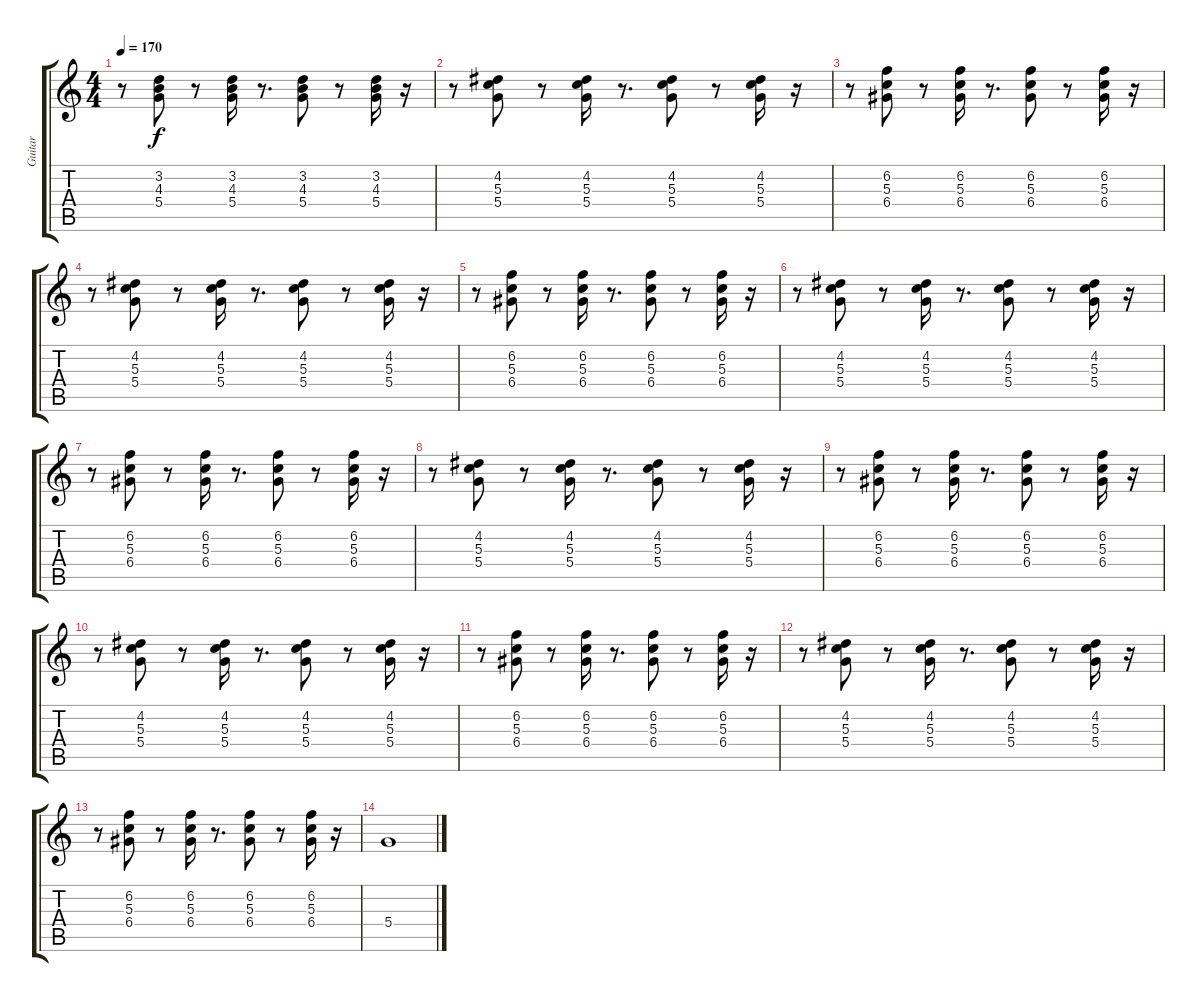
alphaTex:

\track ("Guitar" "Guitar") {instrument electricguitarclean}
\staff {score tabs}
\tuning (E4 B3 G3 D3 A2 E2) {hide}
\ts (4 4)
\tempo 170
\clef g2
\ks c
r.8{dy f} (3.2 4.3 5.4).8 r.8 (3.2 4.3 5.4).16 r.8{d} (3.2 4.3 5.4).8 r.8 (3.2 4.3 5.4).16 r.16 |
r.8 (4.2 5.3 5.4).8 r.8 (4.2 5.3 5.4).16 r.8{d} (4.2 5.3 5.4).8 r.8 (4.2 5.3 5.4).16 r.16 |
r.8 (6.2 5.3 6.4).8 r.8 (6.2 5.3 6.4).16 r.8{d} (6.2 5.3 6.4).8 r.8 (6.2 5.3 6.4).16 r.16 |
r.8 (4.2 5.3 5.4).8 r.8 (4.2 5.3 5.4).16 r.8{d} (4.2 5.3 5.4).8 r.8 (4.2 5.3 5.4).16 r.16 |
r.8 (6.2 5.3 6.4).8 r.8 (6.2 5.3 6.4).16 r.8{d} (6.2 5.3 6.4).8 r.8 (6.2 5.3 6.4).16 r.16 |
r.8 (4.2 5.3 5.4).8 r.8 (4.2 5.3 5.4).16 r.8{d} (4.2 5.3 5.4).8 r.8 (4.2 5.3 5.4).16 r.16 |
r.8 (6.2 5.3 6.4).8 r.8 (6.2 5.3 6.4).16 r.8{d} (6.2 5.3 6.4).8 r.8 (6.2 5.3 6.4).16 r.16 |
r.8 (4.2 5.3 5.4).8 r.8 (4.2 5.3 5.4).16 r.8{d} (4.2 5.3 5.4).8 r.8 (4.2 5.3 5.4).16 r.16 |
r.8 (6.2 5.3 6.4).8 r.8 (6.2 5.3 6.4).16 r.8{d} (6.2 5.3 6.4).8 r.8 (6.2 5.3 6.4).16 r.16 |
r.8 (4.2 5.3 5.4).8 r.8 (4.2 5.3 5.4).16 r.8{d} (4.2 5.3 5.4).8 r.8 (4.2 5.3 5.4).16 r.16 |
r.8 (6.2 5.3 6.4).8 r.8 (6.2 5.3 6.4).16 r.8{d} (6.2 5.3 6.4).8 r.8 (6.2 5.3 6.4).16 r.16 |
r.8 (4.2 5.3 5.4).8 r.8 (4.2 5.3 5.4).16 r.8{d} (4.2 5.3 5.4).8 r.8 (4.2 5.3 5.4).16 r.16 |
r.8 (6.2 5.3 6.4).8 r.8 (6.2 5.3 6.4).16 r.8{d} (6.2 5.3 6.4).8 r.8 (6.2 5.3 6.4).16 r.16 |
5.4.1
